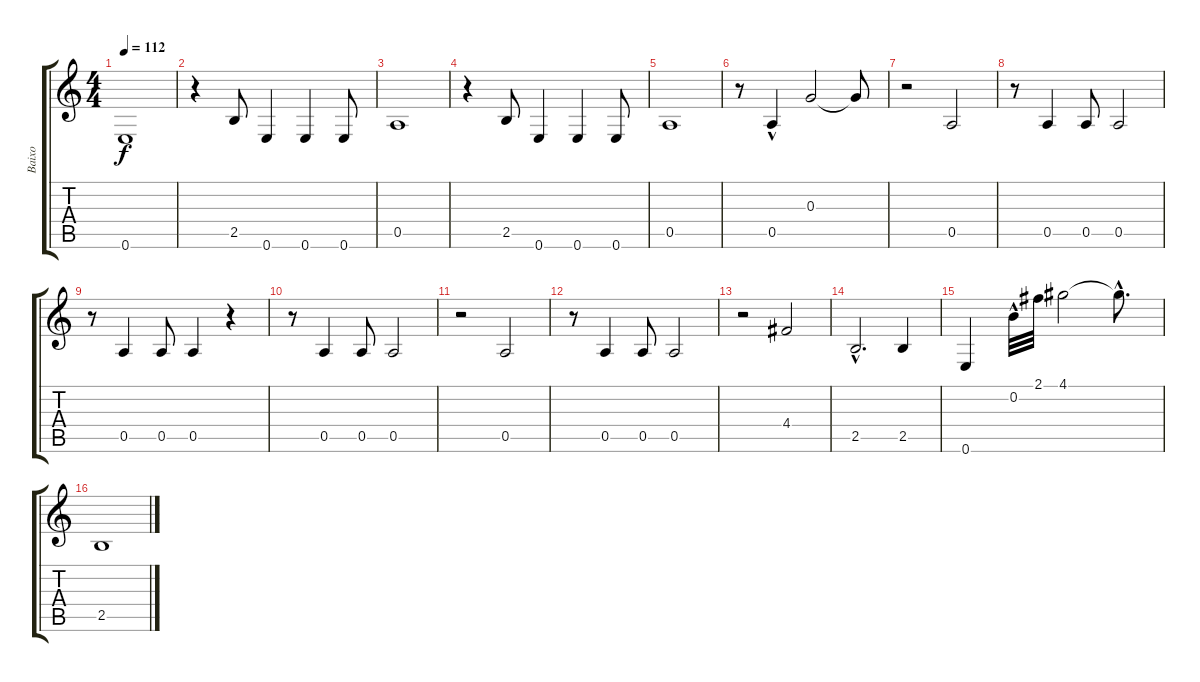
\track ("Baixo" "Baixo") {instrument acousticguitarnylon}
\staff {score tabs}
\tuning (E4 B3 G3 D3 A2 E2) {hide}
\ts (4 4)
\tempo 112
\clef g2
\ks c
0.6.1{dy f} |
r.4 2.5.8 0.6.4 0.6.4 0.6.8 |
0.5.1 |
r.4 2.5.8 0.6.4 0.6.4 0.6.8 |
0.5.1 |
r.8 0.5{hac}.4 0.3.2 0.3{t}.8 |
r.2 0.5.2 |
r.8 0.5.4 0.5.8 0.5.2 |
r.8 0.5.4 0.5.8 0.5.4 r.4 |
r.8 0.5.4 0.5.8 0.5.2 |
r.2 0.5.2 |
r.8 0.5.4 0.5.8 0.5.2 |
r.2 4.4.2 |
2.5{hac}.2{d} 2.5.4 |
0.6.4 0.2{hac}.32 2.1.32 4.1.2 4.1{hac t}.8{d} |
2.5.1
